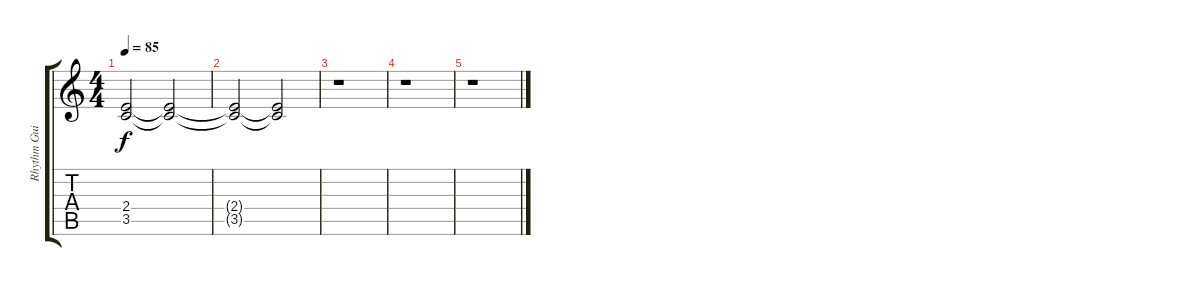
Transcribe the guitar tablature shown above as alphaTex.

\track ("Rhythm Guitar 1" "Rhythm Gui") {instrument distortionguitar}
\staff {score tabs}
\tuning (E4 B3 G3 D3 A2 E2) {hide}
\ts (4 4)
\tempo 85
\clef g2
\ks c
(2.4 3.5).2{dy f} (2.4{t} 3.5{t}).2{volume 10} |
(2.4{t} 3.5{t}).2{volume 6} (2.4{t} 3.5{t}).2{volume 0} |
r.1 |
r.1 |
r.1
